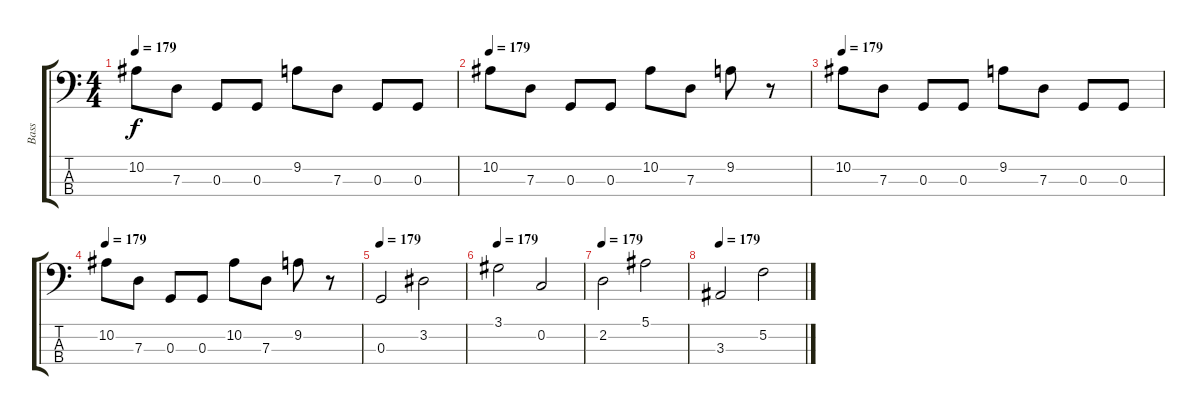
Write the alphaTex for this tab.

\track ("Bass" "Bass") {instrument electricbassfinger}
\staff {score tabs}
\tuning (F2 C2 G1 D1) {hide}
\ts (4 4)
\tempo 179
\clef f4
\ks c
10.2.8{dy f} 7.3.8 0.3.8 0.3.8 9.2.8 7.3.8 0.3.8 0.3.8 |
\tempo 179
10.2.8 7.3.8 0.3.8 0.3.8 10.2.8 7.3.8 9.2.8 r.8 |
\tempo 179
10.2.8 7.3.8 0.3.8 0.3.8 9.2.8 7.3.8 0.3.8 0.3.8 |
\tempo 179
10.2.8 7.3.8 0.3.8 0.3.8 10.2.8 7.3.8 9.2.8 r.8 |
\tempo 179
0.3.2 3.2.2 |
\tempo 179
3.1.2 0.2.2 |
\tempo 179
2.2.2 5.1.2 |
\tempo 179
3.3.2 5.2.2
